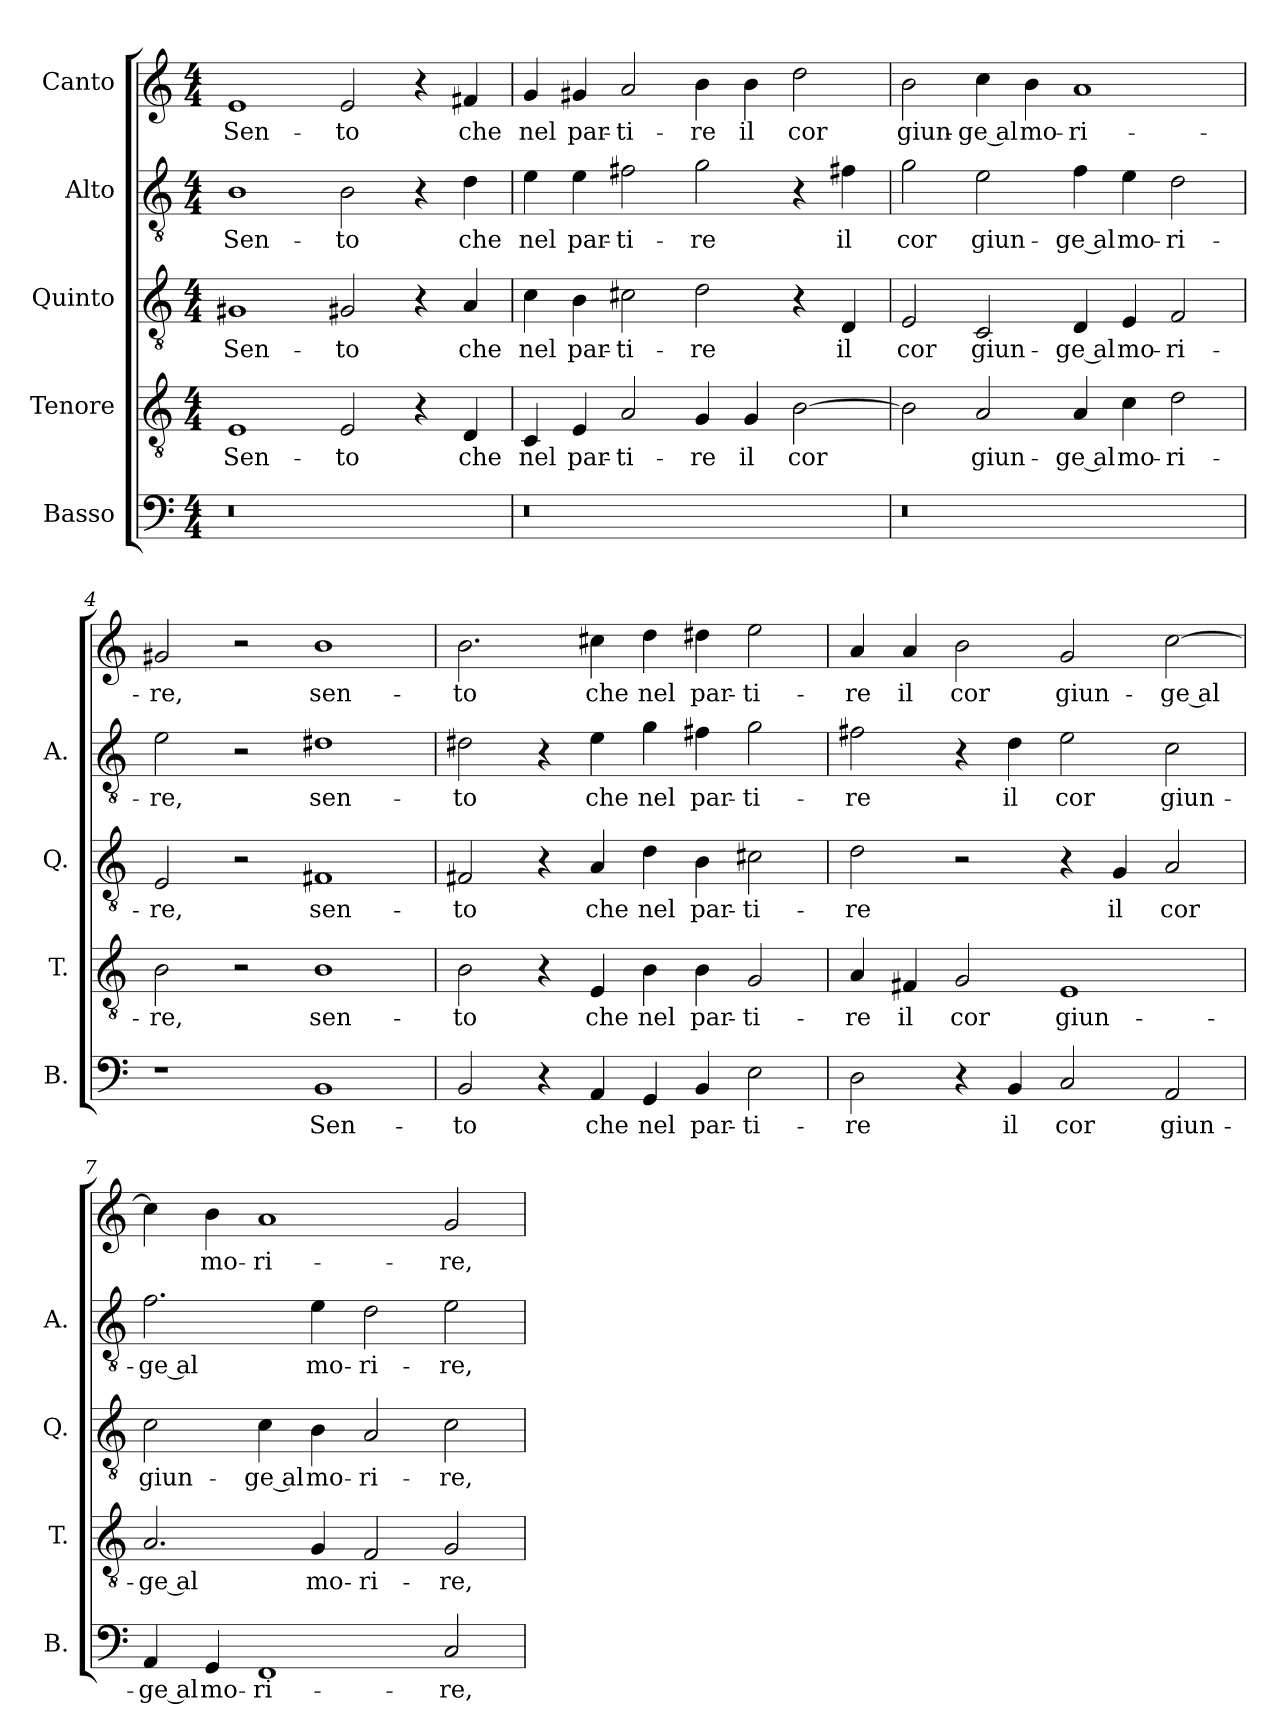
**kern	**text	**kern	**text	**kern	**text	**kern	**text	**kern	**text
*part5	*part5	*part4	*part4	*part3	*part3	*part2	*part2	*part1	*part1
*staff5	*staff5	*staff4	*staff4	*staff3	*staff3	*staff2	*staff2	*staff1	*staff1
*I"Basso	*	*I"Tenore	*	*I"Quinto	*	*I"Alto	*	*I"Canto	*
*I'B.	*	*I'T.	*	*I'Q.	*	*I'A.	*	*	*
*clefF4	*	*clefGv2	*	*clefGv2	*	*clefGv2	*	*clefG2	*
*k[]	*	*k[]	*	*k[]	*	*k[]	*	*k[]	*
*C:	*	*C:	*	*C:	*	*C:	*	*C:	*
*M4/4	*	*M4/4	*	*M4/4	*	*M4/4	*	*M4/4	*
=1	=1	=1	=1	=1	=1	=1	=1	=1	=1
!LO:N:vis=0	!	!	!	!	!	!	!	!	!
1r	.	1E/	Sen-	1G#X/	Sen-	1B\	Sen-	1e/	Sen-
1ryy	.	2E/	-to	2G#X/	-to	2B\	-to	2e/	-to
.	.	4r	.	4r	.	4r	.	4r	.
.	.	4D/	che	4A/	che	4d\	che	4f#X/	che
=2	=2	=2	=2	=2	=2	=2	=2	=2	=2
!LO:N:vis=0	!	!	!	!	!	!	!	!	!
1r	.	4C/	nel	4c\	nel	4e\	nel	4g/	nel
.	.	4E/	par-	4B\	par-	4e\	par-	4g#X/	par-
.	.	2A/	-ti-	2c#X\	-ti-	2f#X\	-ti-	2a/	-ti-
1ryy	.	4G/	-re	2d\	-re	2g\	-re	4b\	-re
.	.	4G/	il	.	.	.	.	4b\	il
.	.	[2B\	cor	4r	.	4r	.	2dd\	cor
.	.	.	.	4D/	il	4f#X\	il	.	.
=3	=3	=3	=3	=3	=3	=3	=3	=3	=3
!LO:N:vis=0	!	!	!	!	!	!	!	!	!
1r	.	2B\]	.	2E/	cor	2g\	cor	2b\	giun-
.	.	2A/	giun-	2C/	giun-	2e\	giun-	4cc\	-ge al
.	.	.	.	.	.	.	.	4b\	mo-
1ryy	.	4A/	-ge al	4D/	-ge al	4f\	-ge al	1a/	-ri-
.	.	4c\	mo-	4E/	mo-	4e\	mo-	.	.
.	.	2d\	-ri-	2F/	-ri-	2d\	-ri-	.	.
=4	=4	=4	=4	=4	=4	=4	=4	=4	=4
1r	.	2B\	-re,	2E/	-re,	2e\	-re,	2g#X/	-re,
.	.	2r	.	2r	.	2r	.	2r	.
1BB/	Sen-	1B\	sen-	1F#X/	sen-	1d#X\	sen-	1b\	sen-
=5	=5	=5	=5	=5	=5	=5	=5	=5	=5
2BB/	-to	2B\	-to	2F#X/	-to	2d#X\	-to	2.b\	-to
4r	.	4r	.	4r	.	4r	.	.	.
4AA/	che	4E/	che	4A/	che	4e\	che	4cc#X\	che
4GG/	nel	4B\	nel	4d\	nel	4g\	nel	4dd\	nel
4BB/	par-	4B\	par-	4B\	par-	4f#X\	par-	4dd#X\	par-
2E\	-ti-	2G/	-ti-	2c#X\	-ti-	2g\	-ti-	2ee\	-ti-
=6	=6	=6	=6	=6	=6	=6	=6	=6	=6
2D\	-re	4A/	-re	2d\	-re	2f#X\	-re	4a/	-re
.	.	4F#X/	il	.	.	.	.	4a/	il
4r	.	2G/	cor	2r	.	4r	.	2b\	cor
4BB/	il	.	.	.	.	4d\	il	.	.
2C/	cor	1E/	giun-	4r	.	2e\	cor	2g/	giun-
.	.	.	.	4G/	il	.	.	.	.
2AA/	giun-	.	.	2A/	cor	2c\	giun-	[2cc\	-ge al
=7	=7	=7	=7	=7	=7	=7	=7	=7	=7
4AA/	-ge al	2.A/	-ge al	2c\	giun-	2.f\	-ge al	4cc\]	.
4GG/	mo-	.	.	.	.	.	.	4b\	mo-
1FF/	-ri-	.	.	4c\	-ge al	.	.	1a/	-ri-
.	.	4G/	mo-	4B\	mo-	4e\	mo-	.	.
.	.	2F/	-ri-	2A/	-ri-	2d\	-ri-	.	.
2C/	-re,	2G/	-re,	2c\	-re,	2e\	-re,	2g/	-re,
=	=	=	=	=	=	=	=	=	=
*-	*-	*-	*-	*-	*-	*-	*-	*-	*-
